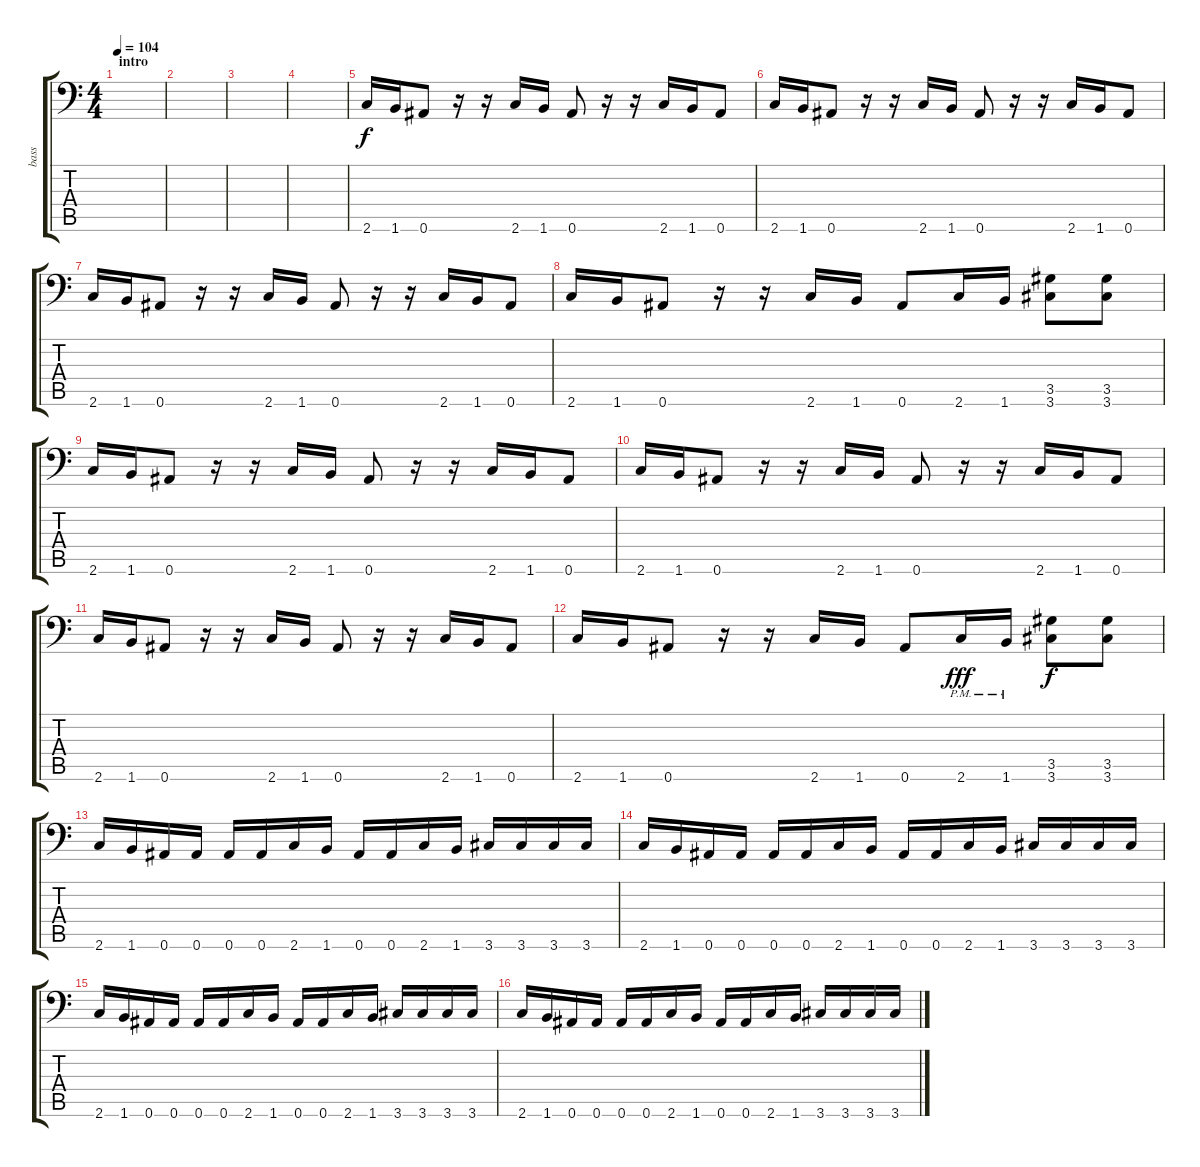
\track ("bass" "bass") {instrument slapbass2}
\staff {score tabs}
\tuning (C4 G3 Eb3 Bb2 F2 Bb1) {hide}
\ts (4 4)
\section ("" "intro")
\tempo 104
\clef f4
\ks c
|
|
|
|
2.6.16 1.6.16 0.6.8 r.16 r.16 2.6.16 1.6.16 0.6.8 r.16 r.16 2.6.16 1.6.16 0.6.8 |
2.6.16 1.6.16 0.6.8 r.16 r.16 2.6.16 1.6.16 0.6.8 r.16 r.16 2.6.16 1.6.16 0.6.8 |
2.6.16 1.6.16 0.6.8 r.16 r.16 2.6.16 1.6.16 0.6.8 r.16 r.16 2.6.16 1.6.16 0.6.8 |
2.6.16 1.6.16 0.6.8 r.16 r.16 2.6.16 1.6.16 0.6.8 2.6.16 1.6.16 (3.5 3.6).8 (3.5 3.6).8 |
2.6.16 1.6.16 0.6.8 r.16 r.16 2.6.16 1.6.16 0.6.8 r.16 r.16 2.6.16 1.6.16 0.6.8 |
2.6.16 1.6.16 0.6.8 r.16 r.16 2.6.16 1.6.16 0.6.8 r.16 r.16 2.6.16 1.6.16 0.6.8 |
2.6.16 1.6.16 0.6.8 r.16 r.16 2.6.16 1.6.16 0.6.8 r.16 r.16 2.6.16 1.6.16 0.6.8 |
2.6.16 1.6.16 0.6.8 r.16 r.16 2.6.16 1.6.16 0.6.8 2.6{pm}.16{dy fff} 1.6{pm}.16 (3.5 3.6).8{dy f} (3.5 3.6).8 |
2.6.16 1.6.16 0.6.16 0.6.16 0.6.16 0.6.16 2.6.16 1.6.16 0.6.16 0.6.16 2.6.16 1.6.16 3.6.16 3.6.16 3.6.16 3.6.16 |
2.6.16 1.6.16 0.6.16 0.6.16 0.6.16 0.6.16 2.6.16 1.6.16 0.6.16 0.6.16 2.6.16 1.6.16 3.6.16 3.6.16 3.6.16 3.6.16 |
2.6.16 1.6.16 0.6.16 0.6.16 0.6.16 0.6.16 2.6.16 1.6.16 0.6.16 0.6.16 2.6.16 1.6.16 3.6.16 3.6.16 3.6.16 3.6.16 |
2.6.16 1.6.16 0.6.16 0.6.16 0.6.16 0.6.16 2.6.16 1.6.16 0.6.16 0.6.16 2.6.16 1.6.16 3.6.16 3.6.16 3.6.16 3.6.16
